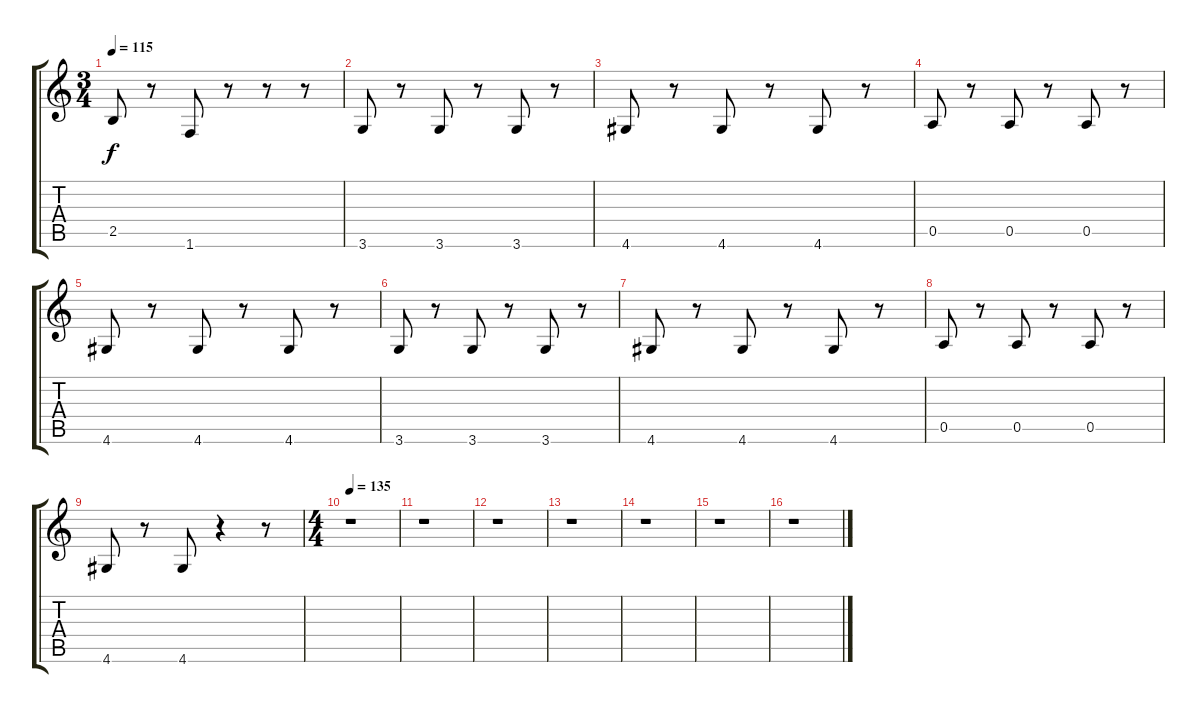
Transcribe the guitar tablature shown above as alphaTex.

\track "" {instrument slapbass2}
\staff {score tabs}
\tuning (E4 B3 G3 D3 A2 E2) {hide}
\ts (3 4)
\tempo 115
\clef g2
\ks c
2.5.8{dy f} r.8 1.6.8 r.8 r.8 r.8 |
3.6.8 r.8 3.6.8 r.8 3.6.8 r.8 |
4.6.8 r.8 4.6.8 r.8 4.6.8 r.8 |
0.5.8 r.8 0.5.8 r.8 0.5.8 r.8 |
4.6.8 r.8 4.6.8 r.8 4.6.8 r.8 |
3.6.8 r.8 3.6.8 r.8 3.6.8 r.8 |
4.6.8 r.8 4.6.8 r.8 4.6.8 r.8 |
0.5.8 r.8 0.5.8 r.8 0.5.8 r.8 |
4.6.8 r.8 4.6.8 r.4 r.8 |
\ts (4 4)
\tempo 135
r.1 |
r.1 |
r.1 |
r.1 |
r.1 |
r.1 |
r.1
